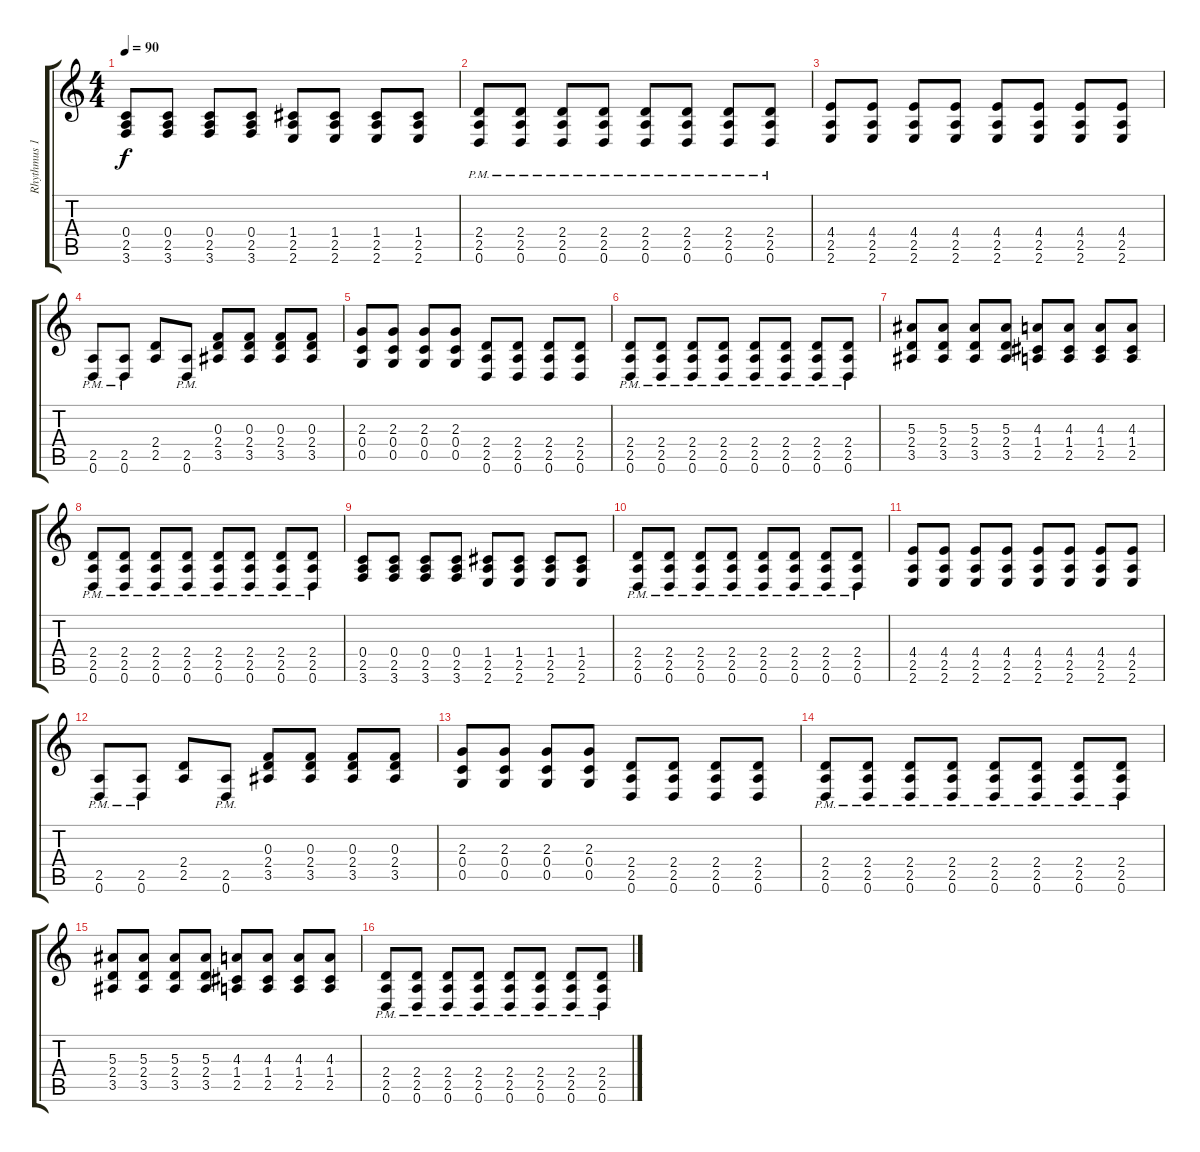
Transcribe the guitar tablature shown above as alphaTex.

\track ("Rhythmus 1" "Rhythmus 1") {instrument distortionguitar}
\staff {score tabs}
\tuning (D4 A3 F3 C3 G2 D2) {hide}
\ts (4 4)
\tempo 90
\clef g2
\ks c
(0.4 2.5 3.6).8{dy f} (0.4 2.5 3.6).8 (0.4 2.5 3.6).8 (0.4 2.5 3.6).8 (1.4 2.5 2.6).8 (1.4 2.5 2.6).8 (1.4 2.5 2.6).8 (1.4 2.5 2.6).8 |
(2.4{pm} 2.5 0.6).8 (2.4{pm} 2.5 0.6).8 (2.4{pm} 2.5 0.6).8 (2.4{pm} 2.5 0.6).8 (2.4{pm} 2.5 0.6).8 (2.4{pm} 2.5 0.6).8 (2.4{pm} 2.5 0.6).8 (2.4{pm} 2.5 0.6).8 |
(4.4 2.5 2.6).8 (4.4 2.5 2.6).8 (4.4 2.5 2.6).8 (4.4 2.5 2.6).8 (4.4 2.5 2.6).8 (4.4 2.5 2.6).8 (4.4 2.5 2.6).8 (4.4 2.5 2.6).8 |
(2.5{pm} 0.6).8 (2.5{pm} 0.6).8 (2.4 2.5).8 (2.5 0.6{pm}).8 (0.3 2.4 3.5).8 (0.3 2.4 3.5).8 (0.3 2.4 3.5).8 (0.3 2.4 3.5).8 |
(2.3 0.4 0.5).8 (2.3 0.4 0.5).8 (2.3 0.4 0.5).8 (2.3 0.4 0.5).8 (2.4 2.5 0.6).8 (2.4 2.5 0.6).8 (2.4 2.5 0.6).8 (2.4 2.5 0.6).8 |
(2.4{pm} 2.5 0.6).8 (2.4{pm} 2.5 0.6).8 (2.4{pm} 2.5 0.6).8 (2.4{pm} 2.5 0.6).8 (2.4{pm} 2.5 0.6).8 (2.4{pm} 2.5 0.6).8 (2.4{pm} 2.5 0.6).8 (2.4{pm} 2.5 0.6).8 |
(5.3 2.4 3.5).8 (5.3 2.4 3.5).8 (5.3 2.4 3.5).8 (5.3 2.4 3.5).8 (4.3 1.4 2.5).8 (4.3 1.4 2.5).8 (4.3 1.4 2.5).8 (4.3 1.4 2.5).8 |
(2.4{pm} 2.5 0.6).8 (2.4{pm} 2.5 0.6).8 (2.4{pm} 2.5 0.6).8 (2.4{pm} 2.5 0.6).8 (2.4{pm} 2.5 0.6).8 (2.4{pm} 2.5 0.6).8 (2.4{pm} 2.5 0.6).8 (2.4{pm} 2.5 0.6).8 |
(0.4 2.5 3.6).8 (0.4 2.5 3.6).8 (0.4 2.5 3.6).8 (0.4 2.5 3.6).8 (1.4 2.5 2.6).8 (1.4 2.5 2.6).8 (1.4 2.5 2.6).8 (1.4 2.5 2.6).8 |
(2.4{pm} 2.5 0.6).8 (2.4{pm} 2.5 0.6).8 (2.4{pm} 2.5 0.6).8 (2.4{pm} 2.5 0.6).8 (2.4{pm} 2.5 0.6).8 (2.4{pm} 2.5 0.6).8 (2.4{pm} 2.5 0.6).8 (2.4{pm} 2.5 0.6).8 |
(4.4 2.5 2.6).8 (4.4 2.5 2.6).8 (4.4 2.5 2.6).8 (4.4 2.5 2.6).8 (4.4 2.5 2.6).8 (4.4 2.5 2.6).8 (4.4 2.5 2.6).8 (4.4 2.5 2.6).8 |
(2.5{pm} 0.6).8 (2.5{pm} 0.6).8 (2.4 2.5).8 (2.5 0.6{pm}).8 (0.3 2.4 3.5).8 (0.3 2.4 3.5).8 (0.3 2.4 3.5).8 (0.3 2.4 3.5).8 |
(2.3 0.4 0.5).8 (2.3 0.4 0.5).8 (2.3 0.4 0.5).8 (2.3 0.4 0.5).8 (2.4 2.5 0.6).8 (2.4 2.5 0.6).8 (2.4 2.5 0.6).8 (2.4 2.5 0.6).8 |
(2.4{pm} 2.5 0.6).8 (2.4{pm} 2.5 0.6).8 (2.4{pm} 2.5 0.6).8 (2.4{pm} 2.5 0.6).8 (2.4{pm} 2.5 0.6).8 (2.4{pm} 2.5 0.6).8 (2.4{pm} 2.5 0.6).8 (2.4{pm} 2.5 0.6).8 |
(5.3 2.4 3.5).8 (5.3 2.4 3.5).8 (5.3 2.4 3.5).8 (5.3 2.4 3.5).8 (4.3 1.4 2.5).8 (4.3 1.4 2.5).8 (4.3 1.4 2.5).8 (4.3 1.4 2.5).8 |
(2.4{pm} 2.5 0.6).8 (2.4{pm} 2.5 0.6).8 (2.4{pm} 2.5 0.6).8 (2.4{pm} 2.5 0.6).8 (2.4{pm} 2.5 0.6).8 (2.4{pm} 2.5 0.6).8 (2.4{pm} 2.5 0.6).8 (2.4{pm} 2.5 0.6).8
